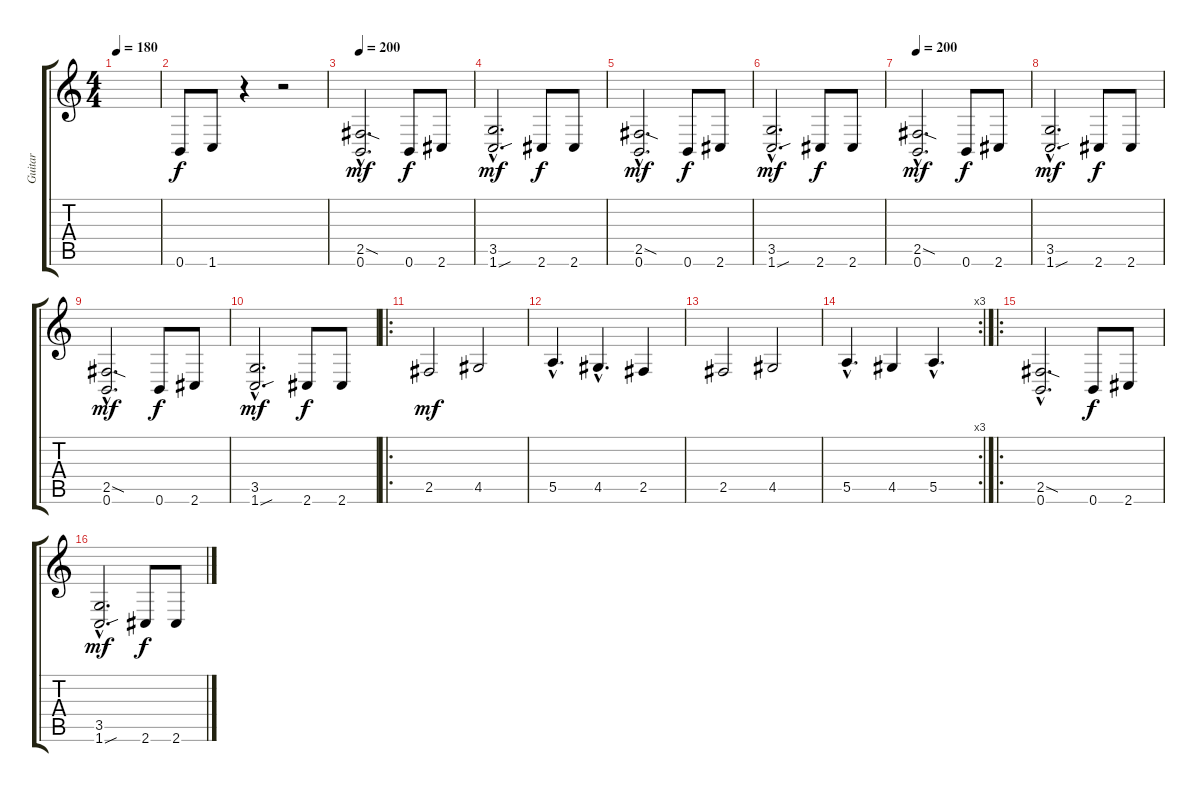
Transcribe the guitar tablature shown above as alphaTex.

\track ("Guitar " "Guitar ") {instrument distortionguitar}
\staff {score tabs}
\tuning (B3 Gb3 D3 A2 E2 B1) {hide}
\ts (4 4)
\tempo 180
\clef g2
\ks c
|
0.6.8 1.6.8 r.4 r.2 |
\tempo 200
(2.5{sod hac} 0.6{hac}).2{d dy mf} 0.6.8{dy f} 2.6.8 |
(3.5{hac} 1.6{sou hac}).2{d dy mf} 2.6.8{dy f} 2.6.8 |
(2.5{sod hac} 0.6{hac}).2{d dy mf} 0.6.8{dy f} 2.6.8 |
(3.5{hac} 1.6{sou hac}).2{d dy mf} 2.6.8{dy f} 2.6.8 |
\tempo 200
(2.5{sod hac} 0.6{hac}).2{d dy mf} 0.6.8{dy f} 2.6.8 |
(3.5{hac} 1.6{sou hac}).2{d dy mf} 2.6.8{dy f} 2.6.8 |
(2.5{sod hac} 0.6{hac}).2{d dy mf} 0.6.8{dy f} 2.6.8 |
(3.5{hac} 1.6{sou hac}).2{d dy mf} 2.6.8{dy f} 2.6.8 |
\ro
2.5.2{dy mf instrument distortionguitar} 4.5.2 |
5.5{hac}.4{d} 4.5{hac}.4{d} 2.5.4 |
2.5.2{instrument distortionguitar} 4.5.2 |
\rc 3
5.5{hac}.4{d} 4.5.4 5.5{hac}.4{d} |
\ro
(2.5{sod hac} 0.6{hac}).2{d} 0.6.8{dy f} 2.6.8 |
(3.5{hac} 1.6{sou hac}).2{d dy mf} 2.6.8{dy f} 2.6.8
